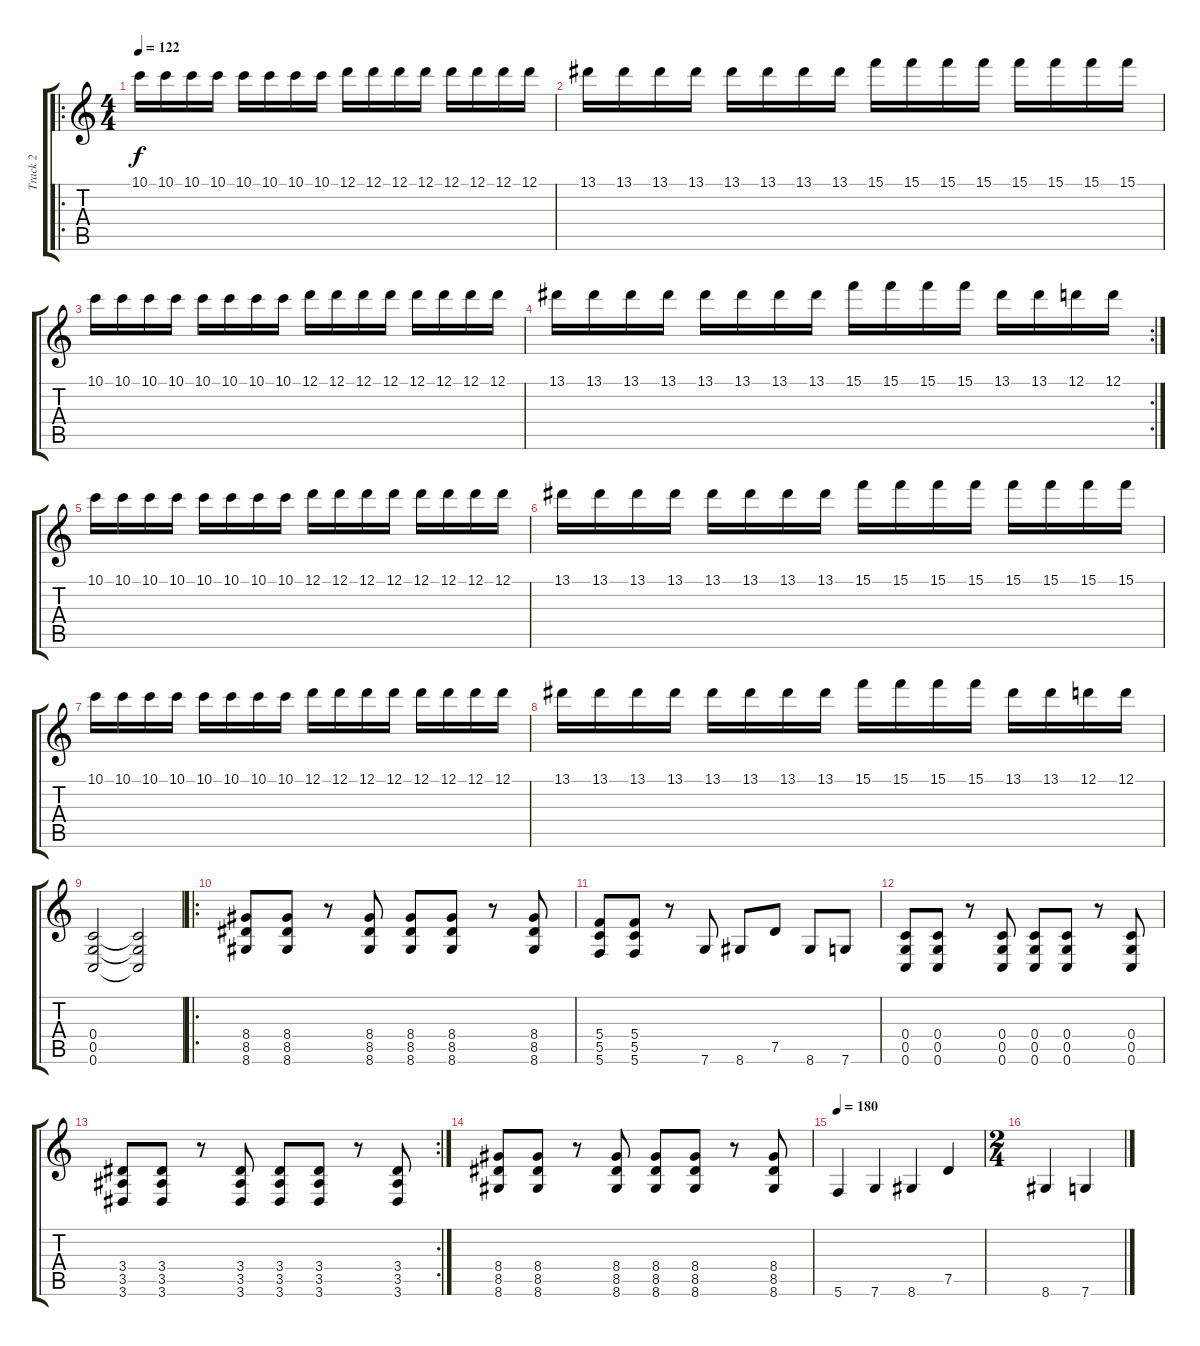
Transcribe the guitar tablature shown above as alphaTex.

\track ("Track 2" "Track 2") {instrument overdrivenguitar}
\staff {score tabs}
\tuning (D4 A3 F3 C3 G2 C2) {hide}
\ro
\ts (4 4)
\tempo 122
\clef g2
\ks c
10.1.16{dy f} 10.1.16 10.1.16 10.1.16 10.1.16 10.1.16 10.1.16 10.1.16 12.1.16 12.1.16 12.1.16 12.1.16 12.1.16 12.1.16 12.1.16 12.1.16 |
13.1.16 13.1.16 13.1.16 13.1.16 13.1.16 13.1.16 13.1.16 13.1.16 15.1.16 15.1.16 15.1.16 15.1.16 15.1.16 15.1.16 15.1.16 15.1.16 |
10.1.16 10.1.16 10.1.16 10.1.16 10.1.16 10.1.16 10.1.16 10.1.16 12.1.16 12.1.16 12.1.16 12.1.16 12.1.16 12.1.16 12.1.16 12.1.16 |
\rc 2
13.1.16 13.1.16 13.1.16 13.1.16 13.1.16 13.1.16 13.1.16 13.1.16 15.1.16 15.1.16 15.1.16 15.1.16 13.1.16 13.1.16 12.1.16 12.1.16 |
10.1.16 10.1.16 10.1.16 10.1.16 10.1.16 10.1.16 10.1.16 10.1.16 12.1.16 12.1.16 12.1.16 12.1.16 12.1.16 12.1.16 12.1.16 12.1.16 |
13.1.16 13.1.16 13.1.16 13.1.16 13.1.16 13.1.16 13.1.16 13.1.16 15.1.16 15.1.16 15.1.16 15.1.16 15.1.16 15.1.16 15.1.16 15.1.16 |
10.1.16 10.1.16 10.1.16 10.1.16 10.1.16 10.1.16 10.1.16 10.1.16 12.1.16 12.1.16 12.1.16 12.1.16 12.1.16 12.1.16 12.1.16 12.1.16 |
13.1.16 13.1.16 13.1.16 13.1.16 13.1.16 13.1.16 13.1.16 13.1.16 15.1.16 15.1.16 15.1.16 15.1.16 13.1.16 13.1.16 12.1.16 12.1.16 |
(0.4 0.5 0.6).2 (0.4{t} 0.5{t} 0.6{t}).2 |
\ro
(8.4 8.5 8.6).8 (8.4 8.5 8.6).8 r.8 (8.4 8.5 8.6).8 (8.4 8.5 8.6).8 (8.4 8.5 8.6).8 r.8 (8.4 8.5 8.6).8 |
(5.4 5.5 5.6).8 (5.4 5.5 5.6).8 r.8 7.6.8 8.6.8 7.5.8 8.6.8 7.6.8 |
(0.4 0.5 0.6).8 (0.4 0.5 0.6).8 r.8 (0.4 0.5 0.6).8 (0.4 0.5 0.6).8 (0.4 0.5 0.6).8 r.8 (0.4 0.5 0.6).8 |
\rc 2
(3.4 3.5 3.6).8 (3.4 3.5 3.6).8 r.8 (3.4 3.5 3.6).8 (3.4 3.5 3.6).8 (3.4 3.5 3.6).8 r.8 (3.4 3.5 3.6).8 |
(8.4 8.5 8.6).8 (8.4 8.5 8.6).8 r.8 (8.4 8.5 8.6).8 (8.4 8.5 8.6).8 (8.4 8.5 8.6).8 r.8 (8.4 8.5 8.6).8 |
\tempo 180
5.6.4 7.6.4 8.6.4 7.5.4 |
\ts (2 4)
8.6.4 7.6.4
